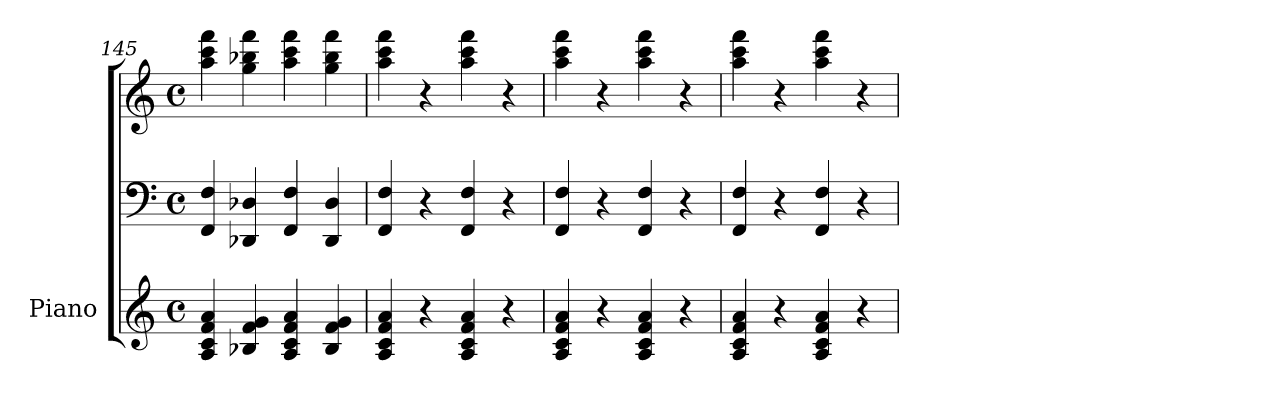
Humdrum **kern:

**kern	**kern	**kern
*part1	*part1	*part1
*staff3	*staff2	*staff1
*I"Piano	*	*
*I'Pno.	*	*
*clefG2	*clefF4	*clefG2
*k[]	*k[]	*k[]
*M4/4	*M4/4	*M4/4
*met(c)	*met(c)	*met(c)
=145	=145	=145
4A/ 4c/ 4f/ 4a/	4FF/ 4F/	4aa\ 4ccc\ 4fff\
4B-X/ 4f/ 4g/	4DD-X/ 4D-X/	4gg\ 4bb-X\ 4fff\
4A/ 4c/ 4f/ 4a/	4FF/ 4F/	4aa\ 4ccc\ 4fff\
4B-/ 4f/ 4g/	4DD-/ 4D-/	4gg\ 4bb-\ 4fff\
=146	=146	=146
4A/ 4c/ 4f/ 4a/	4FF/ 4F/	4aa\ 4ccc\ 4fff\
4r	4r	4r
4A/ 4c/ 4f/ 4a/	4FF/ 4F/	4aa\ 4ccc\ 4fff\
4r	4r	4r
=147	=147	=147
4A/ 4c/ 4f/ 4a/	4FF/ 4F/	4aa\ 4ccc\ 4fff\
4r	4r	4r
4A/ 4c/ 4f/ 4a/	4FF/ 4F/	4aa\ 4ccc\ 4fff\
4r	4r	4r
=148	=148	=148
4A/ 4c/ 4f/ 4a/	4FF/ 4F/	4aa\ 4ccc\ 4fff\
4r	4r	4r
4A/ 4c/ 4f/ 4a/	4FF/ 4F/	4aa\ 4ccc\ 4fff\
4r	4r	4r
=	=	=
*-	*-	*-
